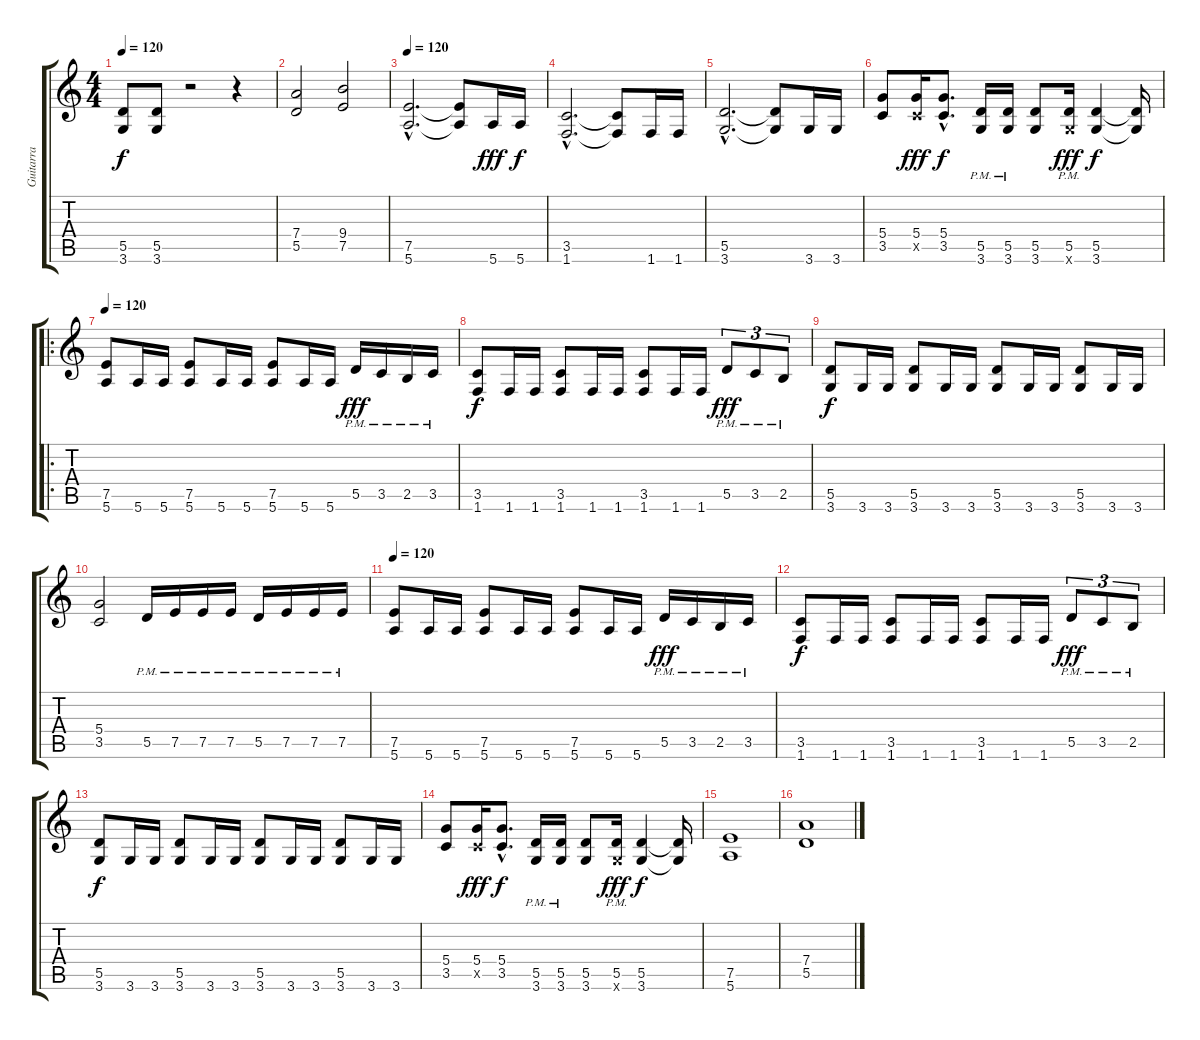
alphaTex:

\track ("Guitarra" "Guitarra") {instrument distortionguitar}
\staff {score tabs}
\tuning (E4 B3 G3 D3 A2 E2) {hide}
\ts (4 4)
\tempo 120
\clef g2
\ks c
(5.5 3.6).8{dy f} (5.5 3.6).8 r.2 r.4 |
(7.4 5.5).2 (9.4 7.5).2 |
\tempo 120
(7.5{hac} 5.6{hac}).2{d} (7.5{t} 5.6{t}).8 5.6.16{dy fff} 5.6.16{dy f} |
(3.5{hac} 1.6{hac}).2{d} (3.5{t} 1.6{t}).8 1.6.16 1.6.16 |
(5.5{hac} 3.6{hac}).2{d} (5.5{t} 3.6{t}).8 3.6.16 3.6.16 |
(5.4 3.5).8 (5.4 3.5{x}).16{dy fff} (5.4{hac} 3.5{hac}).8{d dy f} (5.5{pm} 3.6{pm}).16 (5.5{pm} 3.6{pm}).16 (5.5 3.6).8 (5.5{pm} 3.6{x}).16{dy fff} (5.5 3.6).4{dy f} (5.5{t} 3.6{t}).16 |
\ro
\tempo 120
(7.5 5.6).8 5.6.16 5.6.16 (7.5 5.6).8 5.6.16 5.6.16 (7.5 5.6).8 5.6.16 5.6.16 5.5{pm}.16{dy fff} 3.5{pm}.16 2.5{pm}.16 3.5{pm}.16 |
(3.5 1.6).8{dy f} 1.6.16 1.6.16 (3.5 1.6).8 1.6.16 1.6.16 (3.5 1.6).8 1.6.16 1.6.16 5.5{pm}.8{tu (3 2) dy fff} 3.5{pm}.8{tu (3 2)} 2.5{pm}.8{tu (3 2)} |
(5.5 3.6).8{dy f} 3.6.16 3.6.16 (5.5 3.6).8 3.6.16 3.6.16 (5.5 3.6).8 3.6.16 3.6.16 (5.5 3.6).8 3.6.16 3.6.16 |
(5.4 3.5).2 5.5{pm}.16 7.5{pm}.16 7.5{pm}.16 7.5{pm}.16 5.5{pm}.16 7.5{pm}.16 7.5{pm}.16 7.5{pm}.16 |
\tempo 120
(7.5 5.6).8 5.6.16 5.6.16 (7.5 5.6).8 5.6.16 5.6.16 (7.5 5.6).8 5.6.16 5.6.16 5.5{pm}.16{dy fff} 3.5{pm}.16 2.5{pm}.16 3.5{pm}.16 |
(3.5 1.6).8{dy f} 1.6.16 1.6.16 (3.5 1.6).8 1.6.16 1.6.16 (3.5 1.6).8 1.6.16 1.6.16 5.5{pm}.8{tu (3 2) dy fff} 3.5{pm}.8{tu (3 2)} 2.5{pm}.8{tu (3 2)} |
(5.5 3.6).8{dy f} 3.6.16 3.6.16 (5.5 3.6).8 3.6.16 3.6.16 (5.5 3.6).8 3.6.16 3.6.16 (5.5 3.6).8 3.6.16 3.6.16 |
(5.4 3.5).8 (5.4 3.5{x}).16{dy fff} (5.4{hac} 3.5{hac}).8{d dy f} (5.5{pm} 3.6{pm}).16 (5.5{pm} 3.6{pm}).16 (5.5 3.6).8 (5.5{pm} 3.6{x}).16{dy fff} (5.5 3.6).4{dy f} (5.5{t} 3.6{t}).16 |
(7.5 5.6).1 |
(7.4 5.5).1
